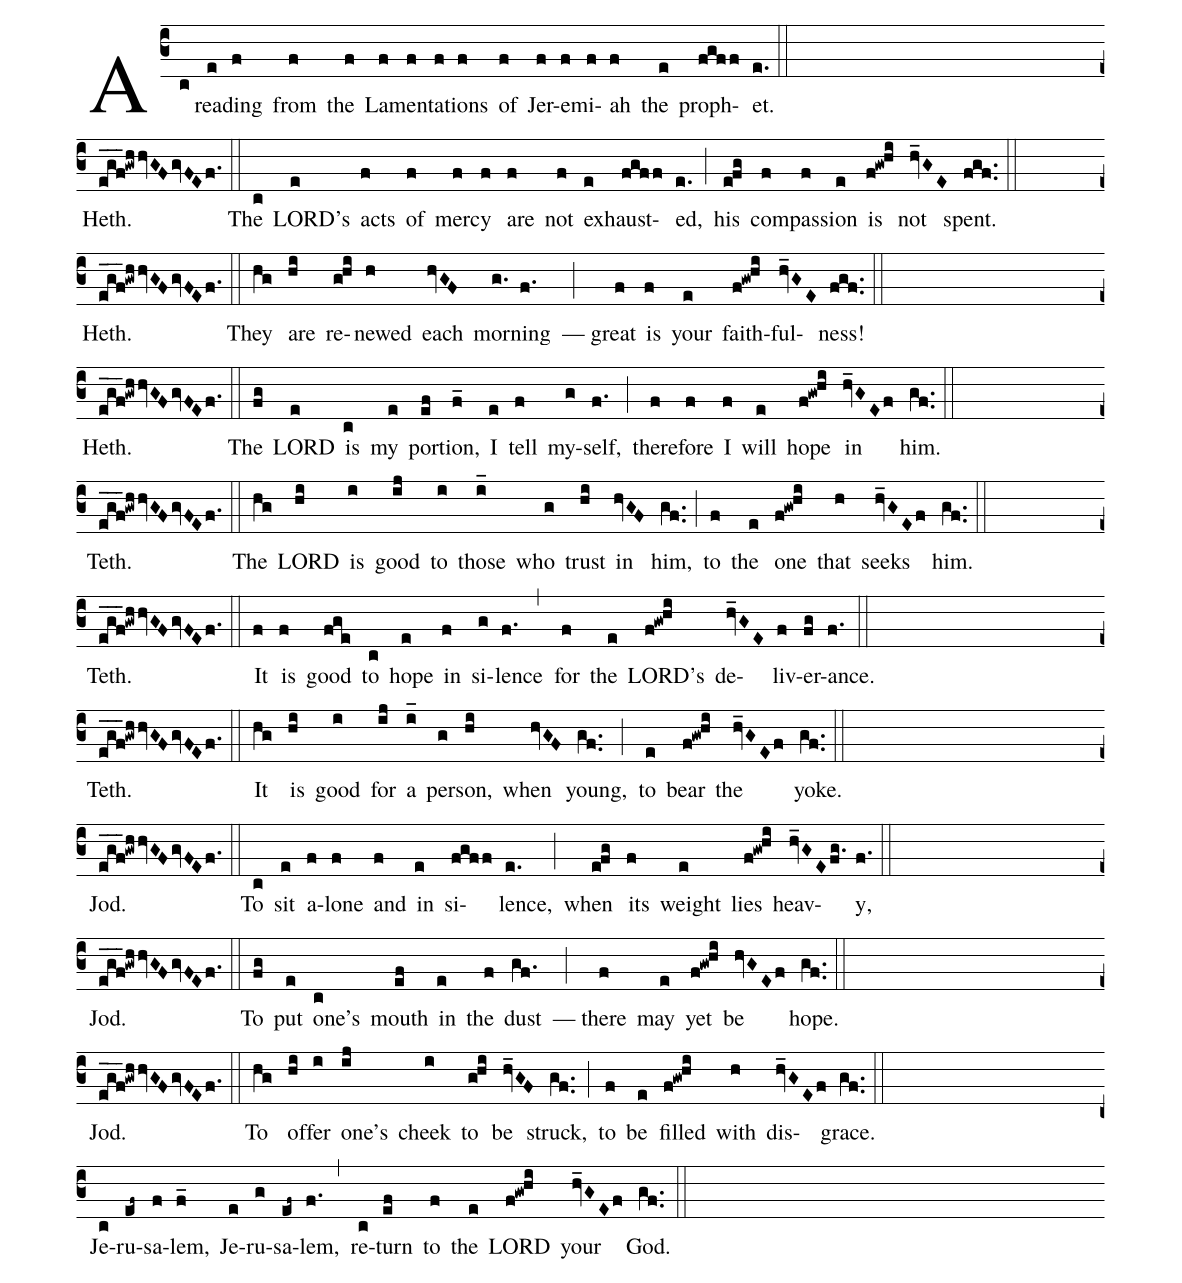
%%
(c3)A(c) read(e)ing(f) from(f) the(f) Lam(f)en(f)ta(f)tions(f) of(f) Jer(f)e(f)mi(f)ah(f) the(e) proph(fgff)et.(e.) (::Z)

Heth.(e_g_f_3!gwhhvGFgvFEf.) (::)

The(c) LORD’s(e) acts(f) of(f) mer(f)cy(f) are(f) not(f) ex(e)haust(fgff)ed,(e.) (;)
his(efg) com(f)pas(f)sion(e) is(f!gw!hi) not(hv_GE) spent.(fgf..) (::Z)

Heth.(e_g_f_3!gwhhvGFgvFEf.) (::)

They(hg) are(hi) re(ghi)newed(h) each(hvGF) morn(g.)ing(f.) (;)—
great(f) is(f) your(e) faith(f!gw!hi)ful(hv_GE)ness!(fgf..) (::Z)

Heth.(e_g_f_3!gwhhvGFgvFEf.) (::)

The(fg) LORD(e) is(c) my(e) por(ef)tion,(f_) I(e) tell(f) my(g)self,(f.) (;)
there(f)fore(f) I(f) will(e) hope(f!gw!hi) in(hv_GEf) him.(gf..) (::Z)

Teth.(e_g_f_3!gwhhvGFgvFEf.) (::)

The(hg) LORD(hi) is(i) good(ij) to(i) those(i_) who(g) trust(hi) in(hvGF) him,(gf..) (;)
to(f) the(e) one(f!gw!hi) that(h) seeks(hv_GEf) him.(gf..) (::Z)

Teth.(e_g_f_3!gwhhvGFgvFEf.) (::)

It(f) is(f) good(fge) to(c) hope(e) in(f) si(g)lence(f.) (,)
for(f) the(e) LORD’s(f!gw!hi) de(hv_GE)liv(f)er(fg)ance.(f.) (::Z)


Teth.(e_g_f_3!gwhhvGFgvFEf.) (::)

It(hg) is(hi) good(i) for(ij) a(i_) per(g)son,(hi) when(hvGF) young,(gf..) (;)
to(e) bear(f!gw!hi) the(hv_GEf) yoke.(gf..) (::Z)

Jod.(e_g_f_3!gwhhvGFgvFEf.) (::)

To(c) sit(e) a(f)lone(f) and(f) in(e) si(fgff)lence,(e.) (;)
when(efg) its(f) weight(e) lies(f!gw!hi) heav(hv_GEfg.)y,(f.) (::Z)

Jod.(e_g_f_3!gwhhvGFgvFEf.) (::)

To(fg) put(e) one’s(c) mouth(ef) in(e) the(f) dust(gf.) (;)—
there(f) may(e) yet(f!gw!hi) be(hvGEf) hope.(gf..) (::Z)

Jod.(e_g_f_3!gwhhvGFgvFEf.) (::)

To(hg) of(hi)fer(i) one’s(ij) cheek(i) to(ghi) be(hv_GF) struck,(gf..) (;)
to(f) be(e) filled(f!gw!hi) with(h) dis(hv_GEf)grace.(gf..) (::Z)

Je(c)ru(ef~)sa(f)lem,(f_) Je(e)ru(g)sa(ef~)lem,(f.) (,) re(c)turn(ef) to(f) the(e) LORD(f!gw!hi) your(hv_GEf) God.(gf..) (::)
